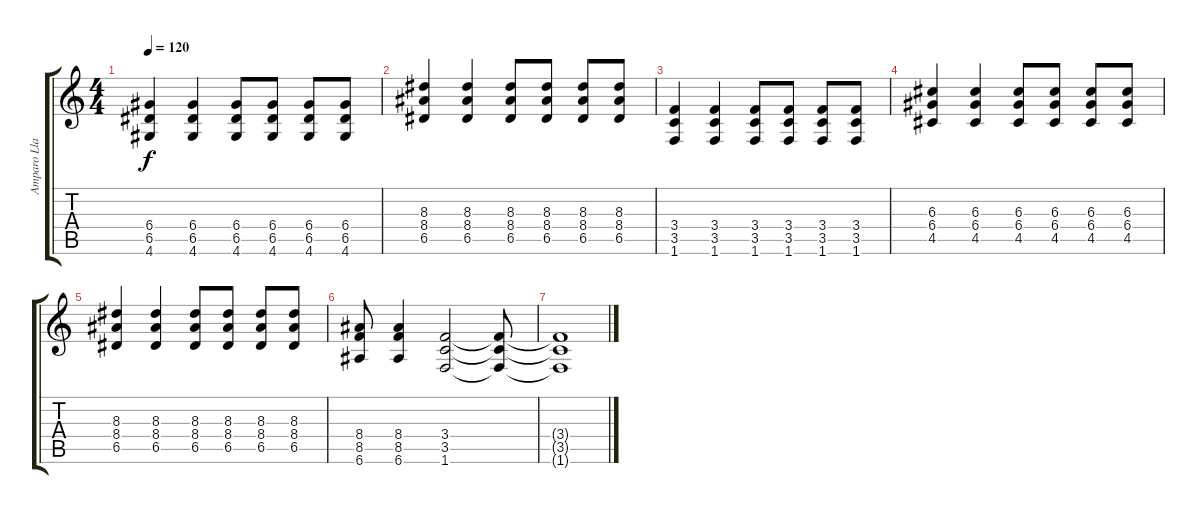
\track ("Amparo Llanos" "Amparo Lla") {instrument distortionguitar}
\staff {score tabs}
\tuning (E4 B3 G3 D3 A2 E2) {hide}
\ts (4 4)
\tempo 120
\clef g2
\ks c
(6.4 6.5 4.6).4{dy f} (6.4 6.5 4.6).4 (6.4 6.5 4.6).8 (6.4 6.5 4.6).8 (6.4 6.5 4.6).8 (6.4 6.5 4.6).8 |
(8.3 8.4 6.5).4 (8.3 8.4 6.5).4 (8.3 8.4 6.5).8 (8.3 8.4 6.5).8 (8.3 8.4 6.5).8 (8.3 8.4 6.5).8 |
(3.4 3.5 1.6).4 (3.4 3.5 1.6).4 (3.4 3.5 1.6).8 (3.4 3.5 1.6).8 (3.4 3.5 1.6).8 (3.4 3.5 1.6).8 |
(6.3 6.4 4.5).4 (6.3 6.4 4.5).4 (6.3 6.4 4.5).8 (6.3 6.4 4.5).8 (6.3 6.4 4.5).8 (6.3 6.4 4.5).8 |
(8.3 8.4 6.5).4 (8.3 8.4 6.5).4 (8.3 8.4 6.5).8 (8.3 8.4 6.5).8 (8.3 8.4 6.5).8 (8.3 8.4 6.5).8 |
(8.4 8.5 6.6).8 (8.4 8.5 6.6).4 (3.4 3.5 1.6).2 (3.4{t} 3.5{t} 1.6{t}).8 |
(3.4{t} 3.5{t} 1.6{t}).1
